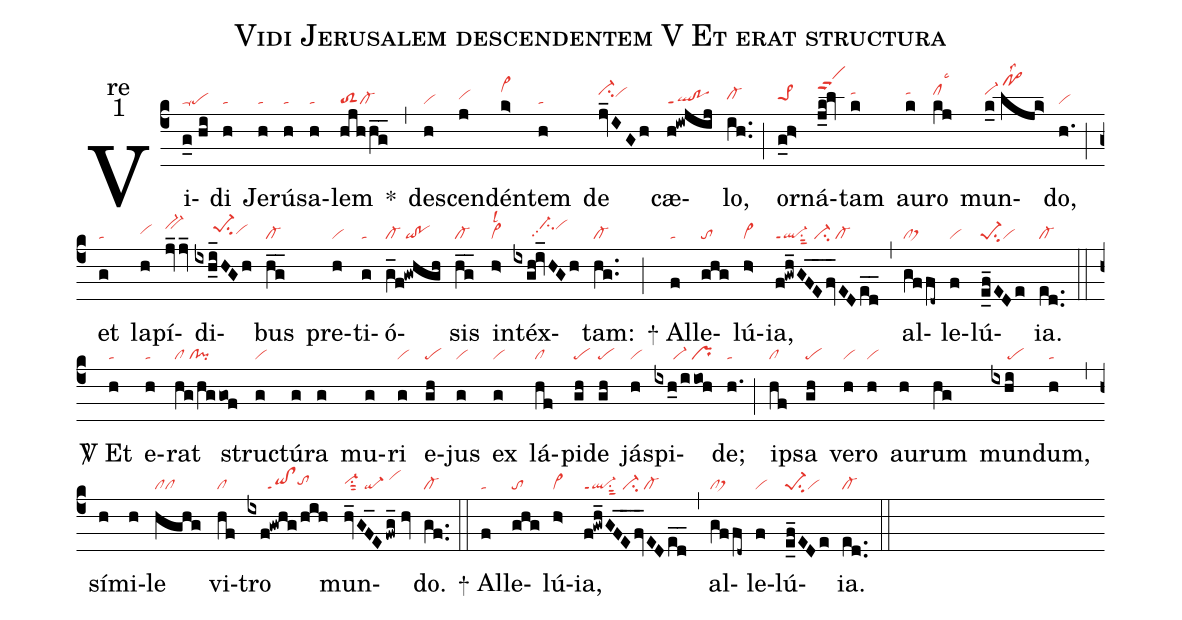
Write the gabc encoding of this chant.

name:Vidi Jerusalem descendentem V Et erat structura;
office-part:re;
mode:1;
nabc-lines:1;
%%
(c4) Vi(g_0//hi|peppu1)di(h|ta) Je(h|ta)rú(h|ta)sa(h|ta)lem(hjh/hg__|toS2cl-) <sp>*</sp>(,)
des(h|vi)cen(j|vihh)dén(k>|vi>hk)tem(h|ta) de(jv_IGh|ci-hjvihi) cæ(h!iwjij|ql!poppt1)lo,(ih..|cl-hh) (;)
or(g_h>|pe>1hh)ná(j_k@lv|vihlppt2)tam(k|tahj) au(k|tahj)ro(kj|clhjlsc3) mun(k_0//ljk>|vi-hj/po>hnlss2)do,(h.|vi) (;)
et(g|ta) la(h|vihh)pí(jv_jv_|bv-hj)di(ixh_i_HGh|//////pe-1hisu2vihh)bus(hg__|cl-)
pre(h|vi)ti(g|ta)ó(g_f!gwhgh|cl-/qi!po)sis(hg__|cl-)
in(h>|vi>lsl2)téx(ixgh@iv_HGh|////////ci-hjpp2vihj)tam:(hg..|cl-) (;)

<sp>+</sp> Al(f|ta)le(ghg|to)lú(h>|vi>)ia,(f!gwh_GFE__fv_EDed__|ql-ppt1su1sut2/ci-/cl-) (,)
al(gf/fd~|clst>hh)le(f|vi)lú(e_f_EDe|pe-1su2vi)ia.(ed..|cl-) (::)

<sp>V/</sp> Et(h|ta) e(h|ta)rat(hg/hggof|cl/cl!pi) struc(g|vi)tú(g)ra(g) mu(g)ri(g|vi) e(gh|pe)jus(g|vi)
ex(g|vi) lá(hf|cl)pi(gh|pe)de(gh|pe) jás(h|vi)pi(ixh_0/iioh|//////vi-/pr)de;(h.|ta) (;)
ip(hf|cl)sa(gh|pe) ve(h|vi)ro(h|vi) au(h)rum(hg) mun(ixhi|/////pe)dum,(h|ta) (,)
sí(h)mi(h)le(hghg|clcl) vi(hf|cl)tro(ixf!gwhg/hih|//////qi!clppt1tohh)
mun(hv_GF_E/fwg_//hv|vi-hhsu1sut2/qi-/vihj)do.(gf..|cl-) (::)

<sp>+</sp> Al(f|ta)le(ghg|to)lú(h>|vi>)ia,(f!gwh_GFE__fv_EDed__|ql-ppt1su1sut2/ci-/cl-) (,)
al(gf/fd~|clst>hh)le(f|vi)lú(e_f_EDe|pe-1su2vi)ia.(ed..|cl-) (::)
